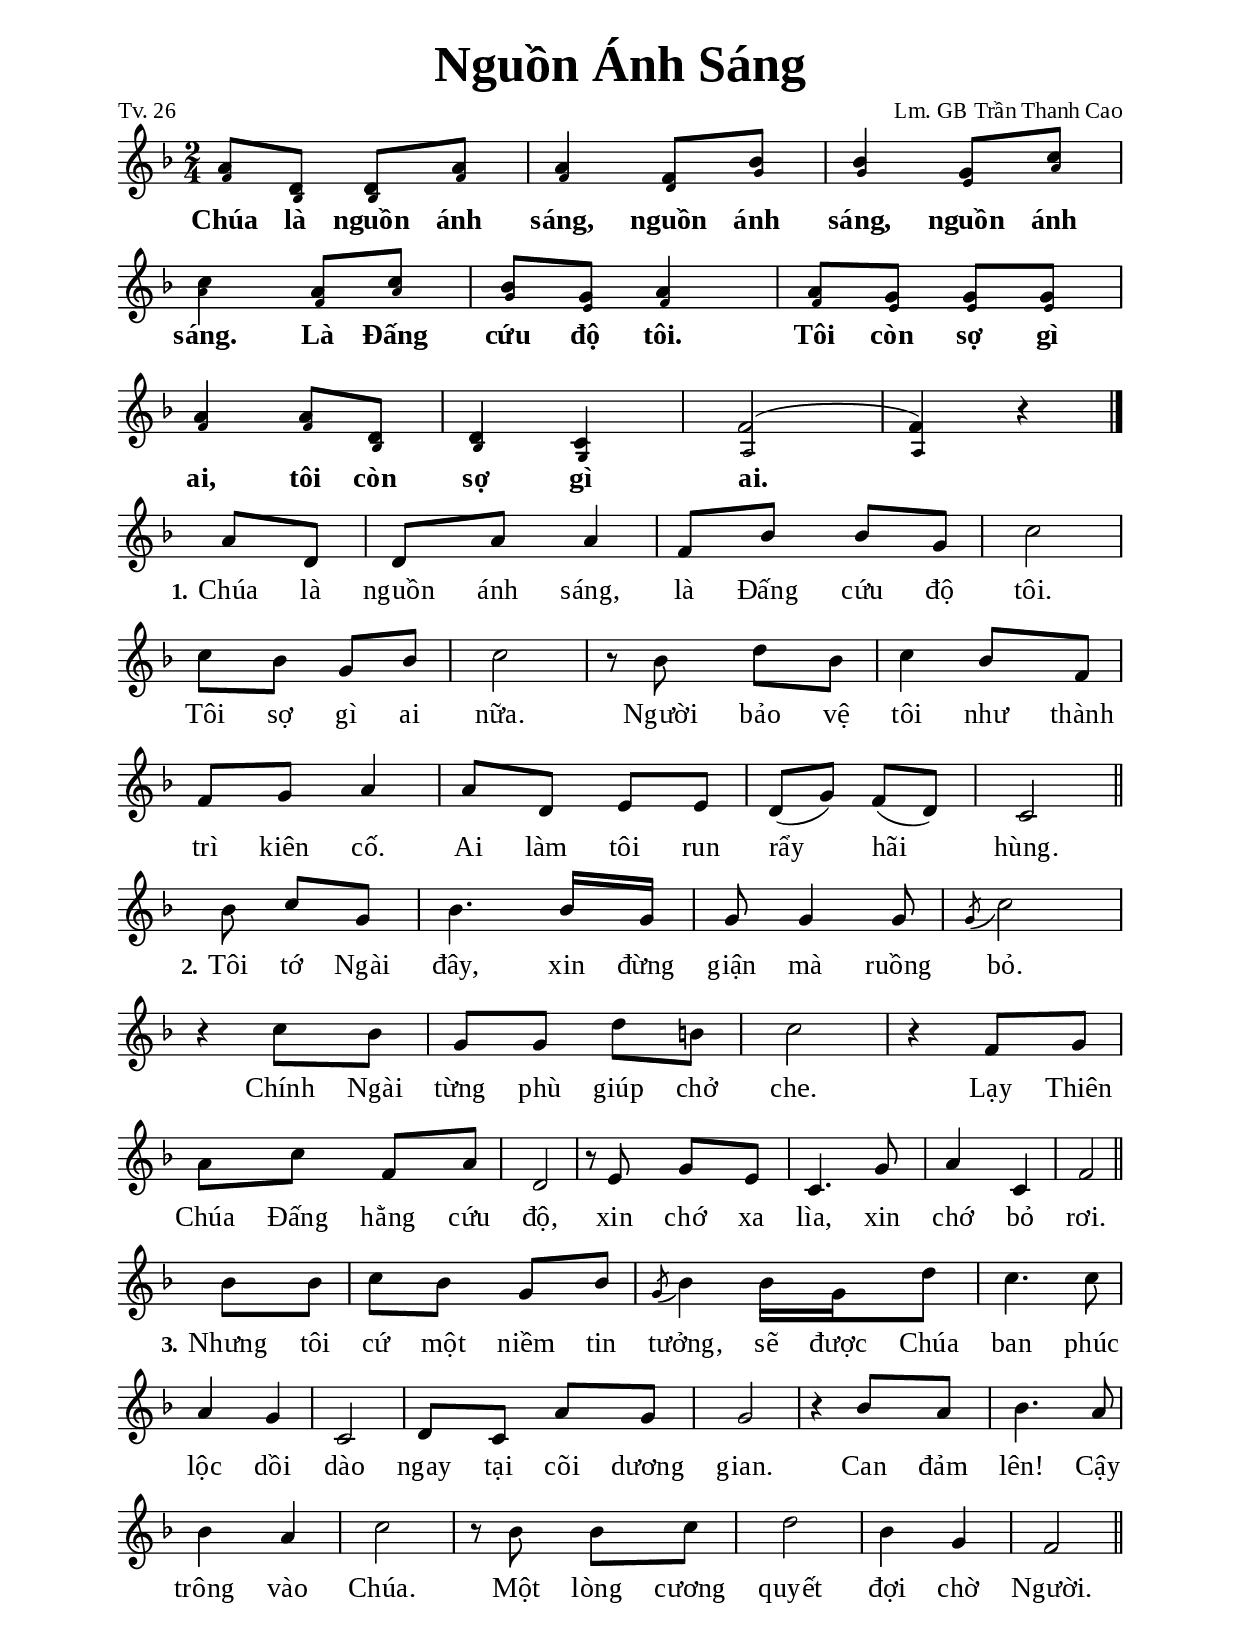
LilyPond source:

% Cài đặt chung
\version "2.22.1"
\include "english.ly"

\header {
  title = \markup { \fontsize #3 "Nguồn Ánh Sáng" }
  poet = "Tv. 26"
  composer = "Lm. GB Trần Thanh Cao"
  %arranger = " "
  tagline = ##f
}

% Nhạc điệp khúc
nhacDiepKhucSop = \relative c'' {
  a8 d, d a' |
  a4 f8 bf |
  bf4 g8 c |
  c4 a8 c |
  bf8 g a4 |
  a8 g g g |
  a4a8 d, |
  d4 c |
  f2 ^( |
  f4) r \bar "|."
}

nhacDiepKhucBas = \relative c' {
  f8 bf, bf f' |
  f4 d8 g |
  g4 e8 a |
  a4 f8 a |
  g e f4 |
  f8 e e e |
  f4 f8 bf, |
  bf4 g |
  a2 ( |
  a4) r
}

% Nhạc phiên khúc
nhacPhienKhucMot = \relative c'' {
  \partial 4 a8 d, |
  d a' a4 |
  f8 bf bf g |
  c2 |
  c8 bf g bf |
  c2 |
  r8 bf d bf |
  c4 bf8 f |
  f g a4 |
  a8 d, e e |
  d (g) f (d) |
  c2 \bar "||"
}

nhacPhienKhucHai = \relative c'' {
  \partial 4. bf8 c g |
  bf4. bf16 g |
  g8 g4 g8 |
  \acciaccatura g8 c2 |
  r4 c8 bf |
  g g d' b! |
  c2 |
  r4 f,8 g |
  a c f, a |
  d,2 |
  r8 e g e |
  c4. g'8 |
  a4 c, |
  f2 \bar "||"
}

nhacPhienKhucBa = \relative c'' {
  \partial 4 bf8 bf |
  c bf g bf |
  \acciaccatura g8 bf4 bf16 g d'8 |
  c4. c8 |
  a4 g |
  c,2 |
  d8 c a' g |
  g2 |
  r4 bf8 a |
  bf4. a8 |
  bf4 a |
  c2 |
  r8 bf8 bf c8 |
  d2 |
  bf4 g |
  f2 \bar "||"
}

% Lời điệp khúc
loiDiepKhuc = \lyricmode {
  Chúa là nguồn ánh sáng, nguồn ánh sáng, nguồn ánh sáng.
  Là Đấng cứu độ tôi.
  Tôi còn sợ gì ai,
  tôi còn sợ gì ai.
}

% Lời phiên khúc
loiPhienKhucMot = \lyricmode {
  \set stanza = #"1."
  Chúa là nguồn ánh sáng, là Đấng cứu độ tôi.
  Tôi sợ gì ai nữa.
  Người bảo vệ tôi như thành trì kiên cố.
  Ai làm tôi run rẩy hãi hùng.
}

loiPhienKhucHai = \lyricmode {
  \set stanza = #"2."
  Tôi tớ Ngài đây, xin đừng giận mà ruồng bỏ.
  Chính Ngài từng phù giúp chở che.
  Lạy Thiên Chúa Đấng hằng cứu độ,
  xin chớ xa lìa,
  xin chớ bỏ rơi.
}

loiPhienKhucBa = \lyricmode {
  \set stanza = #"3."
  Nhưng tôi cứ một niềm tin tưởng,
  sẽ được Chúa ban phúc lộc dồi dào ngay tại cõi dương gian.
  Can đảm lên! Cậy trông vào Chúa.
  Một lòng cương quyết đợi chờ Người.
}


% Dàn trang
\paper {
  #(set-paper-size "a4")
  top-margin = 10\mm
  bottom-margin = 15\mm
  left-margin = 20\mm
  right-margin = 20\mm
  indent = #0
  #(define fonts
    (make-pango-font-tree
      "Liberation Serif"
      "Liberation Serif"
      "Liberation Serif"
      (/ 20 20)))
  page-count = #1
  system-system-spacing = #'((basic-distance . 12)
                             (minimum-distance . 12)
                             (padding . 1))
  score-system-spacing = #'((basic-distance . 12)
                             (minimum-distance . 12)
                             (padding . 1))
}

% Thiết lập tông và nhịp
TongNhip = { \key f \major \time 2/4 }

% Đổi kích thước nốt cho bè phụ
notBePhu =
#(define-music-function (font-size music) (number? ly:music?)
   (for-some-music
     (lambda (m)
       (if (music-is-of-type? m 'rhythmic-event)
           (begin
             (set! (ly:music-property m 'tweaks)
                   (cons `(font-size . ,font-size)
                         (ly:music-property m 'tweaks)))
             #t)
           #f))
     music)
   music)

\score {
  \new ChoirStaff <<
    \new Staff = diepKhuc \with {
        \consists "Merge_rests_engraver"
        %\magnifyStaff #(magstep +1)
        printPartCombineTexts = ##f
      }
      <<
      \new Voice \TongNhip \partCombine 
        \nhacDiepKhucSop
        \notBePhu -3 { \nhacDiepKhucBas }
      \new NullVoice = nhacThamChieu \nhacDiepKhucSop
      \new Lyrics \with {
          \override VerticalAxisGroup.
            nonstaff-relatedstaff-spacing.padding = #0.5
          \override VerticalAxisGroup.
            nonstaff-unrelatedstaff-spacing.padding = #1
        }
        \lyricsto nhacThamChieu \loiDiepKhuc
      >>
  >>
  \layout {
    \override Lyrics.LyricText.font-series = #'bold
    \override Lyrics.LyricText.font-size = #+2
    \override Lyrics.LyricSpace.minimum-distance = #2.5
    \override Score.BarNumber.break-visibility = ##(#f #f #f)
    \override Score.SpacingSpanner.uniform-stretching = ##t
  }
}

\score {
  \new ChoirStaff <<
    \new Staff = phienKhuc \with {
        %\magnifyStaff #(magstep +1)
      }
      <<
      \new Voice = beSop {
        \key f \major \time 2/4 \nhacPhienKhucMot
      }
    >>
    \new Lyrics \with {
          \override VerticalAxisGroup.
            nonstaff-relatedstaff-spacing.padding = #1
          \override VerticalAxisGroup.
            nonstaff-unrelatedstaff-spacing.padding = #1
        }
        \lyricsto beSop \loiPhienKhucMot
  >>
  \layout {
    \override Staff.TimeSignature.transparent = ##t
    \override Lyrics.LyricText.font-size = #+2
    \override Lyrics.LyricSpace.minimum-distance = #4
    \override Score.BarNumber.break-visibility = ##(#f #f #f)
    \override Score.SpacingSpanner.uniform-stretching = ##t
  }
}

\score {
  \new ChoirStaff <<
    \new Staff = phienKhuc \with {
        %\magnifyStaff #(magstep +1)
      }
      <<
      \new Voice = beSop {
        \key f \major \time 2/4 \nhacPhienKhucHai
      }
    >>
    \new Lyrics \with {
          \override VerticalAxisGroup.
            nonstaff-relatedstaff-spacing.padding = #1
          \override VerticalAxisGroup.
            nonstaff-unrelatedstaff-spacing.padding = #1
        }
        \lyricsto beSop \loiPhienKhucHai
  >>
  \layout {
    \override Staff.TimeSignature.transparent = ##t
    \override Lyrics.LyricText.font-size = #+2
    \override Lyrics.LyricSpace.minimum-distance = #3
    \override Score.BarNumber.break-visibility = ##(#f #f #f)
    \override Score.SpacingSpanner.uniform-stretching = ##t
  }
}

\score {
  \new ChoirStaff <<
    \new Staff = phienKhuc \with {
        %\magnifyStaff #(magstep +1)
      }
      <<
      \new Voice = beSop {
        \key f \major \time 2/4 \nhacPhienKhucBa
      }
    >>
    \new Lyrics \with {
          \override VerticalAxisGroup.
            nonstaff-relatedstaff-spacing.padding = #1
          \override VerticalAxisGroup.
            nonstaff-unrelatedstaff-spacing.padding = #1
        }
        \lyricsto beSop \loiPhienKhucBa
  >>
  \layout {
    \override Staff.TimeSignature.transparent = ##t
    \override Lyrics.LyricText.font-size = #+2
    \override Lyrics.LyricSpace.minimum-distance = #3
    \override Score.BarNumber.break-visibility = ##(#f #f #f)
    \override Score.SpacingSpanner.uniform-stretching = ##t
  }
}
